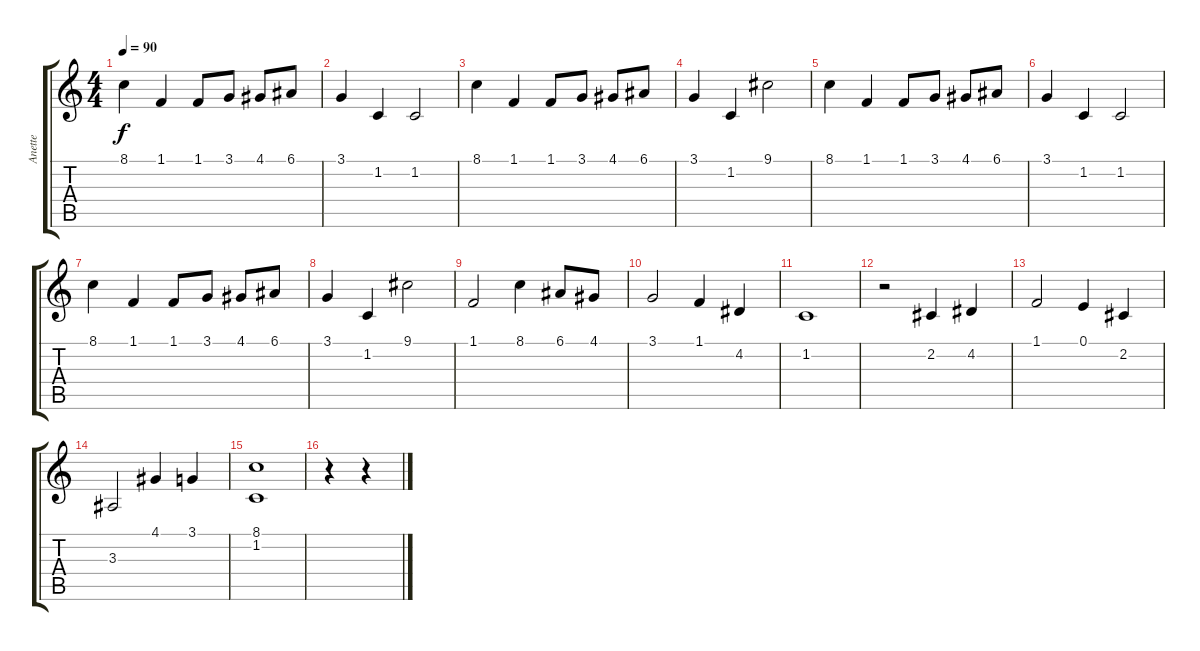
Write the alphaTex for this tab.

\track ("Anette" "Anette") {instrument synthvoice}
\staff {score tabs}
\tuning (E4 B3 G3 D3 A2 E2) {hide}
\ts (4 4)
\tempo 90
\clef g2
\ks c
8.1.4{dy f} 1.1.4 1.1.8 3.1.8 4.1.8 6.1.8 |
3.1.4 1.2.4 1.2.2 |
8.1.4 1.1.4 1.1.8 3.1.8 4.1.8 6.1.8 |
3.1.4 1.2.4 9.1.2 |
8.1.4 1.1.4 1.1.8 3.1.8 4.1.8 6.1.8 |
3.1.4 1.2.4 1.2.2 |
8.1.4 1.1.4 1.1.8 3.1.8 4.1.8 6.1.8 |
3.1.4 1.2.4 9.1.2 |
1.1.2{volume 14 instrument stringensemble1} 8.1.4 6.1.8 4.1.8 |
3.1.2 1.1.4 4.2.4 |
1.2.1 |
r.2 2.2.4 4.2.4 |
1.1.2 0.1.4 2.2.4 |
3.3.2 4.1.4 3.1.4 |
(8.1 1.2).1 |
r.4 r.4
